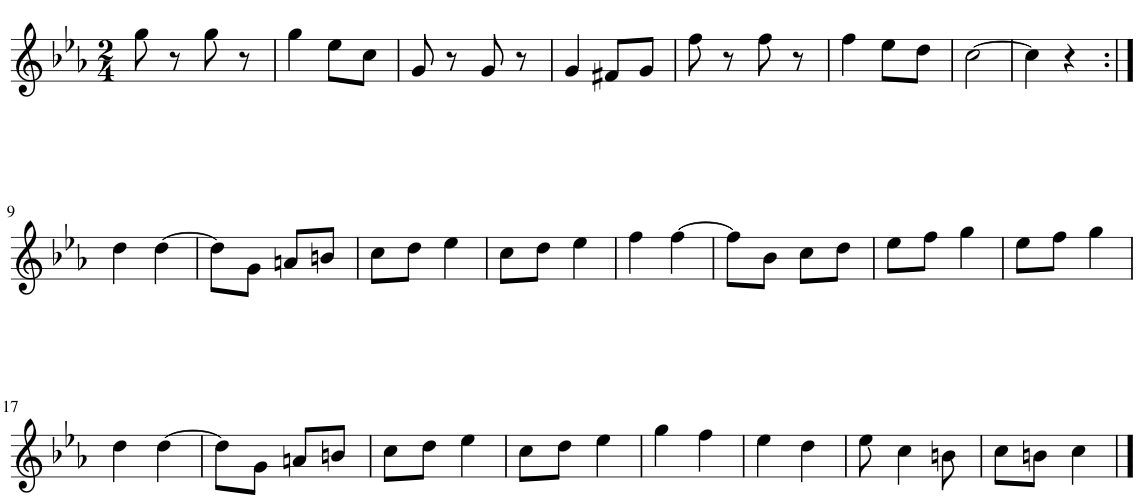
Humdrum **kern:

**kern
*part1
*staff1
*I"Voice
*clefG2
*k[b-e-a-]
*M2/4
=1
8gg\
8r
8gg\
8r
=2
4gg\
8ee-\L
8cc\J
=3
8g/
8r
8g/
8r
=4
4g/
8f#X/L
8g/J
=5
8ff\
8r
8ff\
8r
=6
4ff\
8ee-\L
8dd\J
=7
[2cc\
=8
4cc\]
4r
!!LO:LB:g=z
=9:|!
4dd\
[4dd\
=10
8dd\L]
8g\J
8an/L
8bn/J
=11
8cc\L
8dd\J
4ee-\
=12
8cc\L
8dd\J
4ee-\
=13
4ff\
[4ff\
=14
8ff\L]
8b-\J
8cc\L
8dd\J
=15
8ee-\L
8ff\J
4gg\
=16
8ee-\L
8ff\J
4gg\
!!LO:LB:g=z
=17
4dd\
[4dd\
=18
8dd\L]
8g\J
8an/L
8bn/J
=19
8cc\L
8dd\J
4ee-\
=20
8cc\L
8dd\J
4ee-\
=21
4gg\
4ff\
=22
4ee-\
4dd\
=23
8ee-\
4cc\
8bn\
=24
8cc\L
8bn\J
4cc\
==
*-
